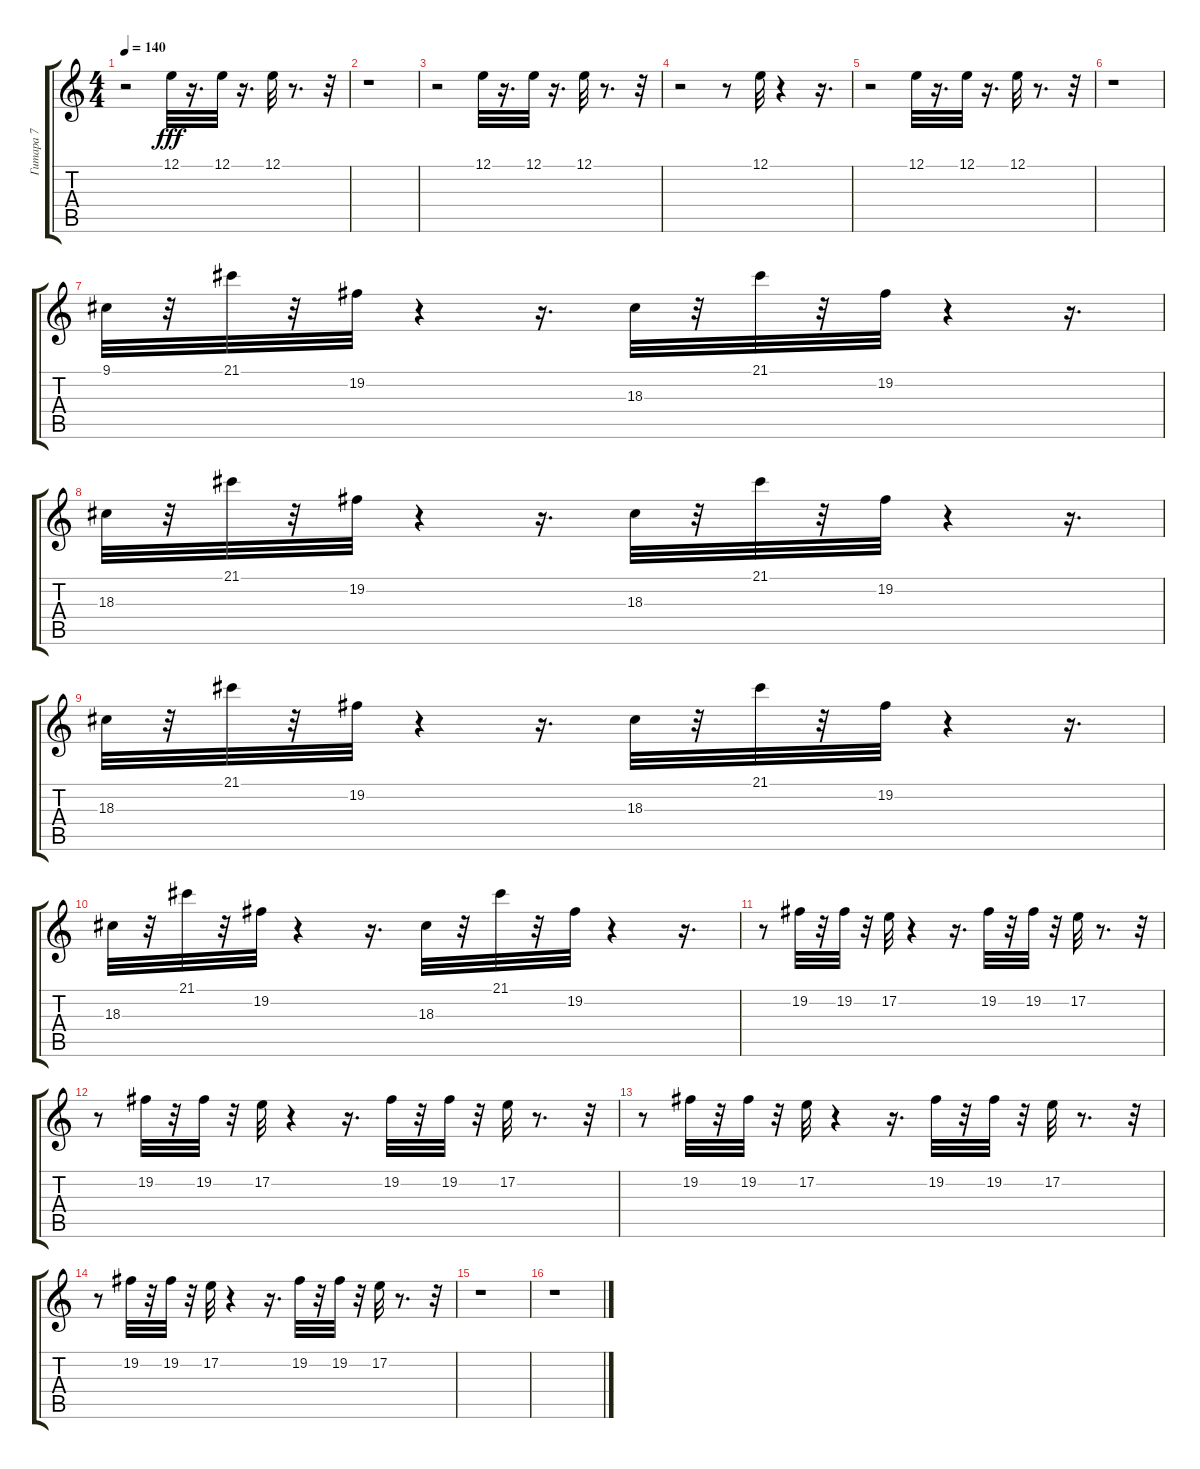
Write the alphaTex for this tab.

\track ("Гитара 7" "Гитара 7") {instrument guitarfretnoise}
\staff {score tabs}
\tuning (E4 B3 G3 D3 A2 E2) {hide}
\ts (4 4)
\tempo 140
\clef g2
\ks c
r.2{dy fff} 12.1.32 r.16{d} 12.1.32 r.16{d} 12.1.32 r.8{d} r.32 |
r.1 |
r.2 12.1.32 r.16{d} 12.1.32 r.16{d} 12.1.32 r.8{d} r.32 |
r.2 r.8 12.1.32 r.4 r.16{d} |
r.2 12.1.32 r.16{d} 12.1.32 r.16{d} 12.1.32 r.8{d} r.32 |
r.1 |
9.1.32 r.32 21.1.32 r.32 19.2.32 r.4 r.16{d} 18.3.32 r.32 21.1.32 r.32 19.2.32 r.4 r.16{d} |
18.3.32 r.32 21.1.32 r.32 19.2.32 r.4 r.16{d} 18.3.32 r.32 21.1.32 r.32 19.2.32 r.4 r.16{d} |
18.3.32 r.32 21.1.32 r.32 19.2.32 r.4 r.16{d} 18.3.32 r.32 21.1.32 r.32 19.2.32 r.4 r.16{d} |
18.3.32 r.32 21.1.32 r.32 19.2.32 r.4 r.16{d} 18.3.32 r.32 21.1.32 r.32 19.2.32 r.4 r.16{d} |
r.8 19.2.32 r.32 19.2.32 r.32 17.2.32 r.4 r.16{d} 19.2.32 r.32 19.2.32 r.32 17.2.32 r.8{d} r.32 |
r.8 19.2.32 r.32 19.2.32 r.32 17.2.32 r.4 r.16{d} 19.2.32 r.32 19.2.32 r.32 17.2.32 r.8{d} r.32 |
r.8 19.2.32 r.32 19.2.32 r.32 17.2.32 r.4 r.16{d} 19.2.32 r.32 19.2.32 r.32 17.2.32 r.8{d} r.32 |
r.8 19.2.32 r.32 19.2.32 r.32 17.2.32 r.4 r.16{d} 19.2.32 r.32 19.2.32 r.32 17.2.32 r.8{d} r.32 |
r.1 |
r.1
